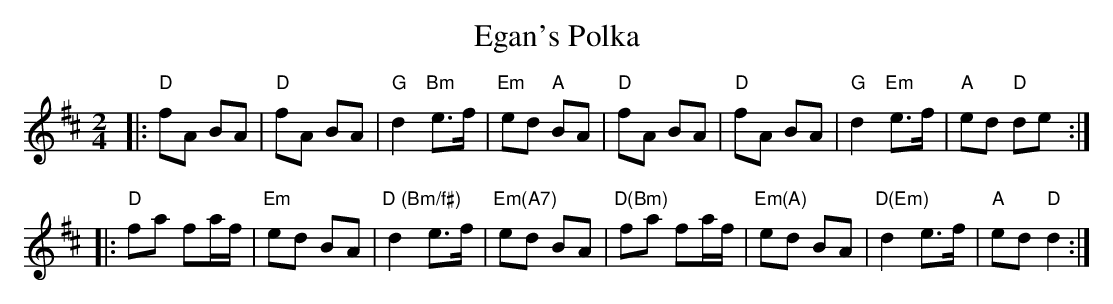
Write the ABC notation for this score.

X:1
T:Egan's Polka
M:2/4
L:1/8
K:D
|:"D"fA BA|"D"fA BA|"G"d2 "Bm"e>f|"Em"ed "A"BA|\
"D"fA BA|"D"fA BA|"G"d2 "Em"e>f|"A"ed "D"de:|
|:"D"fa fa/f/|"Em"ed BA|"D (Bm/f#)" d2 e>f|"Em(A7)"ed BA|\
"D(Bm)"fa fa/f/|"Em(A)"ed BA|"D(Em)"d2 e>f|"A"ed "D"d2:|
